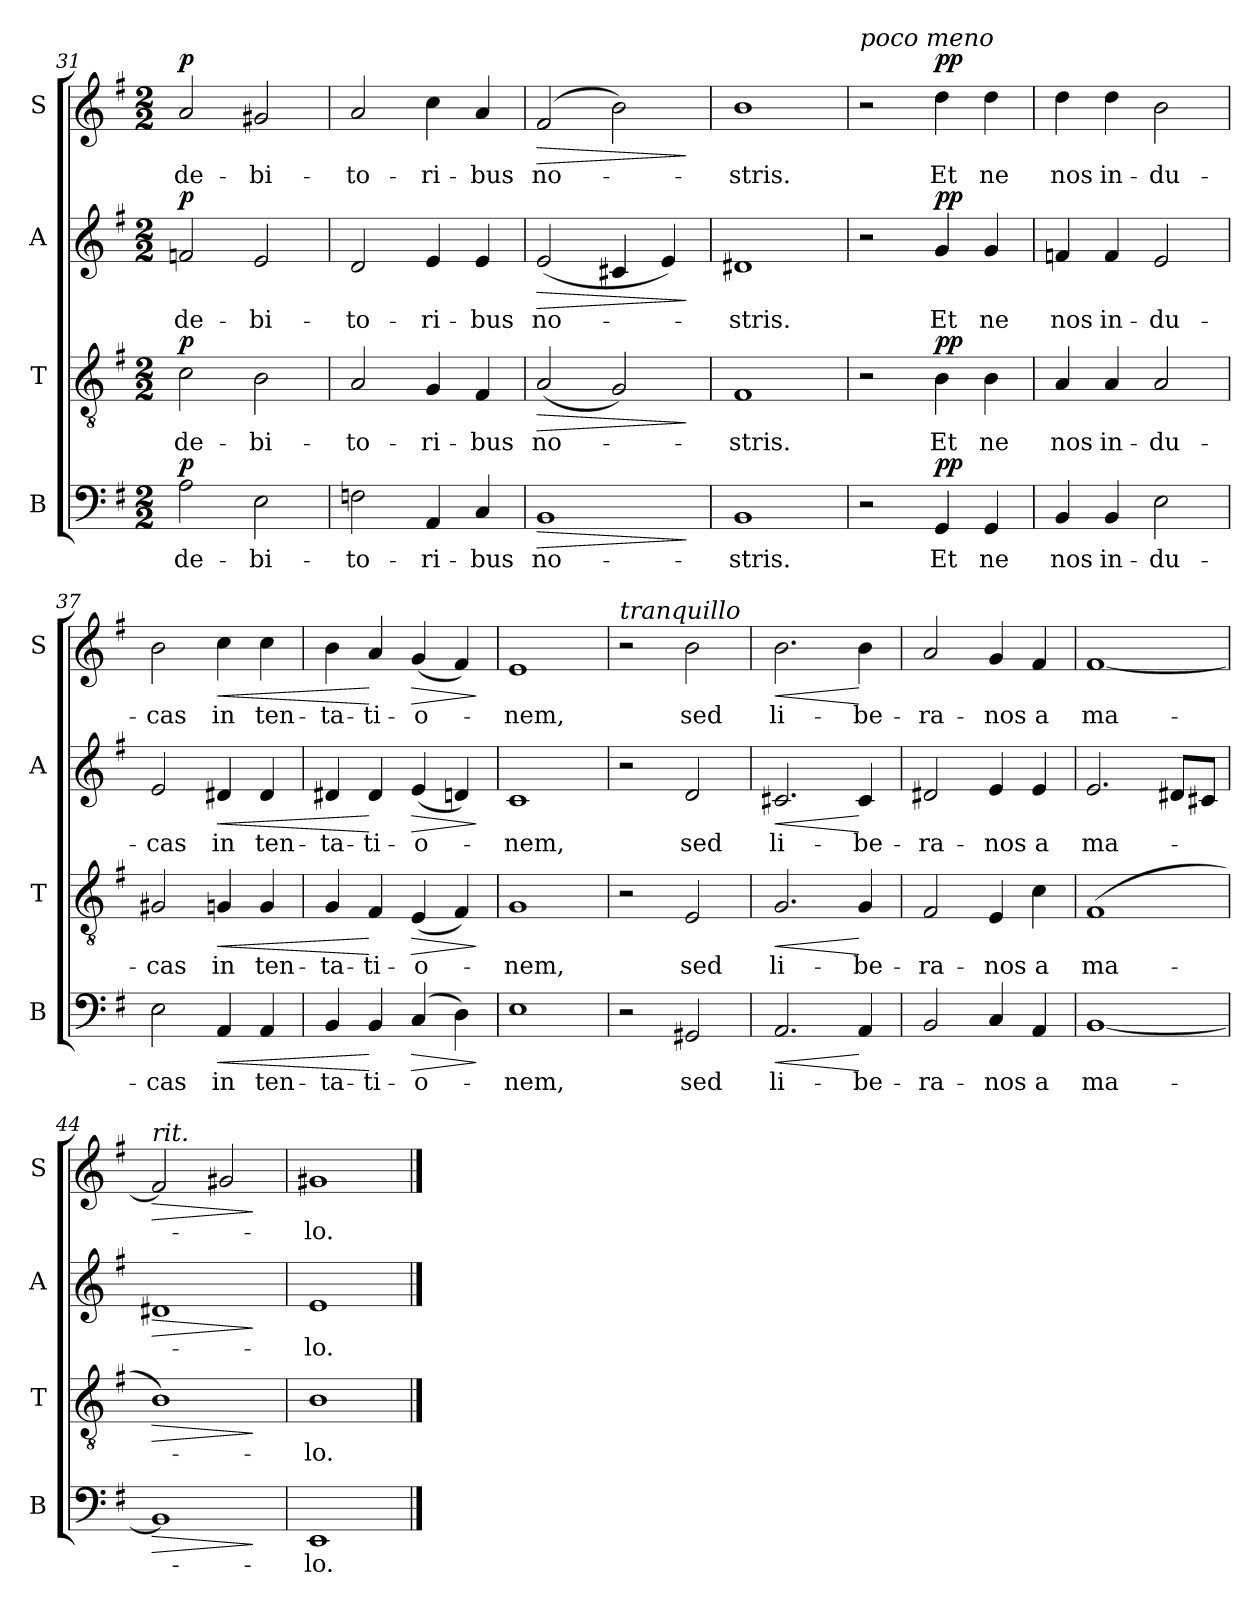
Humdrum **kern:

**kern	**text	**dynam	**kern	**text	**dynam	**kern	**text	**dynam	**kern	**text	**dynam
*part4	*part4	*part4	*part3	*part3	*part3	*part2	*part2	*part2	*part1	*part1	*part1
*staff4	*staff4	*staff4	*staff3	*staff3	*staff3	*staff2	*staff2	*staff2	*staff1	*staff1	*staff1
*I"B	*	*	*I"T	*	*	*I"A	*	*	*I"S	*	*
*I'B	*	*	*I'T	*	*	*I'A	*	*	*I'S	*	*
!!LO:PB:g=z
*clefF4	*	*	*clefGv2	*	*	*clefG2	*	*	*clefG2	*	*
*k[f#]	*	*	*k[f#]	*	*	*k[f#]	*	*	*k[f#]	*	*
*M2/2	*	*	*M2/2	*	*	*M2/2	*	*	*M2/2	*	*
=31	=31	=31	=31	=31	=31	=31	=31	=31	=31	=31	=31
!	!LO:LY:b	!LO:DY:b	!	!LO:LY:b	!LO:DY:b	!	!LO:LY:b	!LO:DY:b	!	!LO:LY:b	!LO:DY:b
2A\	de-	p	2c\	de-	p	2fn/	de-	p	2a/	de-	p
!	!LO:LY:b	!	!	!LO:LY:b	!	!	!LO:LY:b	!	!	!LO:LY:b	!
2E\	bi-	.	2B\	bi-	.	2e/	bi-	.	2g#X/	bi-	.
=32	=32	=32	=32	=32	=32	=32	=32	=32	=32	=32	=32
!	!LO:LY:b	!	!	!LO:LY:b	!	!	!LO:LY:b	!	!	!LO:LY:b	!
2Fn\	to-	.	2A/	to-	.	2d/	to-	.	2a/	to-	.
!	!LO:LY:b	!	!	!LO:LY:b	!	!	!LO:LY:b	!	!	!LO:LY:b	!
4AA/	ri-	.	4G/	ri-	.	4e/	ri-	.	4cc\	ri-	.
!	!LO:LY:b	!	!	!LO:LY:b	!	!	!LO:LY:b	!	!	!LO:LY:b	!
4C/	bus	.	4F#/	bus	.	4e/	bus	.	4a/	bus	.
=33	=33	=33	=33	=33	=33	=33	=33	=33	=33	=33	=33
!	!LO:LY:b	!LO:HP:b	!	!LO:LY:b	!LO:HP:b	!	!LO:LY:b	!LO:HP:b	!	!LO:LY:b	!LO:HP:b
1BB	no-	>	(<2A/	no-	>	(<2e/	no-	>	(>2f#/	no-	>
.	.	.	2G/)	.	.	4c#X/	.	.	2b\)	.	.
.	.	.	.	.	.	4e/)	.	.	.	.	.
.	.	]	.	.	]	.	.	]	.	.	]
=34	=34	=34	=34	=34	=34	=34	=34	=34	=34	=34	=34
!	!LO:LY:b	!	!	!LO:LY:b	!	!	!LO:LY:b	!	!	!LO:LY:b	!
1BB	stris.	.	1F#	stris.	.	1d#X	stris.	.	1b	stris.	.
=35	=35	=35	=35	=35	=35	=35	=35	=35	=35	=35	=35
!	!	!	!	!	!	!	!	!	!LO:TX:a:i:t=poco meno	!	!
2r	.	.	2r	.	.	2r	.	.	2r	.	.
!	!LO:LY:b	!LO:DY:b	!	!LO:LY:b	!LO:DY:b	!	!LO:LY:b	!LO:DY:b	!	!LO:LY:b	!LO:DY:b
4GG/	Et	pp	4B\	Et	pp	4g/	Et	pp	4dd\	Et	pp
!	!LO:LY:b	!	!	!LO:LY:b	!	!	!LO:LY:b	!	!	!LO:LY:b	!
4GG/	ne	.	4B\	ne	.	4g/	ne	.	4dd\	ne	.
!!LO:LB:g=z
=36	=36	=36	=36	=36	=36	=36	=36	=36	=36	=36	=36
!	!LO:LY:b	!	!	!LO:LY:b	!	!	!LO:LY:b	!	!	!LO:LY:b	!
4BB/	nos	.	4A/	nos	.	4fn/	nos	.	4dd\	nos	.
!	!LO:LY:b	!	!	!LO:LY:b	!	!	!LO:LY:b	!	!	!LO:LY:b	!
4BB/	in-	.	4A/	in-	.	4f/	in-	.	4dd\	in-	.
!	!LO:LY:b	!	!	!LO:LY:b	!	!	!LO:LY:b	!	!	!LO:LY:b	!
2E\	du-	.	2A/	du-	.	2e/	du-	.	2b\	du-	.
=37	=37	=37	=37	=37	=37	=37	=37	=37	=37	=37	=37
!	!LO:LY:b	!	!	!LO:LY:b	!	!	!LO:LY:b	!	!	!LO:LY:b	!
2E\	cas	.	2G#X/	cas	.	2e/	cas	.	2b\	cas	.
!	!LO:LY:b	!LO:HP:b	!	!LO:LY:b	!LO:HP:b	!	!LO:LY:b	!LO:HP:b	!	!LO:LY:b	!LO:HP:b
4AA/	in	<	4Gn/	in	<	4d#X/	in	<	4cc\	in	<
!	!LO:LY:b	!	!	!LO:LY:b	!	!	!LO:LY:b	!	!	!LO:LY:b	!
4AA/	ten-	.	4G/	ten-	.	4d#/	ten-	.	4cc\	ten-	.
=38	=38	=38	=38	=38	=38	=38	=38	=38	=38	=38	=38
!	!LO:LY:b	!	!	!LO:LY:b	!	!	!LO:LY:b	!	!	!LO:LY:b	!
4BB/	ta-	.	4G/	ta-	.	4d#X/	ta-	.	4b\	ta-	.
!	!LO:LY:b	!	!	!LO:LY:b	!	!	!LO:LY:b	!	!	!LO:LY:b	!
4BB/	ti-	[	4F#/	ti-	[	4d#/	ti-	[	4a/	ti-	[
!	!LO:LY:b	!LO:HP:b	!	!LO:LY:b	!LO:HP:b	!	!LO:LY:b	!LO:HP:b	!	!LO:LY:b	!LO:HP:b
(>4C/	o-	>	(<4E/	o-	>	(<4e/	o-	>	(<4g/	o-	>
4D\)	.	.	4F#/)	.	.	4dn/)	.	.	4f#/)	.	.
.	.	]	.	.	]	.	.	]	.	.	]
=39	=39	=39	=39	=39	=39	=39	=39	=39	=39	=39	=39
!	!LO:LY:b	!	!	!LO:LY:b	!	!	!LO:LY:b	!	!	!LO:LY:b	!
1E	nem,	.	1G	nem,	.	1c	nem,	.	1e	nem,	.
=40	=40	=40	=40	=40	=40	=40	=40	=40	=40	=40	=40
!	!	!	!	!	!	!	!	!	!LO:TX:a:i:t=tranquillo	!	!
2r	.	.	2r	.	.	2r	.	.	2r	.	.
!	!LO:LY:b	!	!	!LO:LY:b	!	!	!LO:LY:b	!	!	!LO:LY:b	!
2GG#X/	sed	.	2E/	sed	.	2d/	sed	.	2b\	sed	.
!!LO:PB:g=z
=41	=41	=41	=41	=41	=41	=41	=41	=41	=41	=41	=41
!	!LO:LY:b	!LO:HP:b	!	!LO:LY:b	!LO:HP:b	!	!LO:LY:b	!LO:HP:b	!	!LO:LY:b	!LO:HP:b
2.AA/	li-	<	2.G/	li-	<	2.c#X/	li-	<	2.b\	li-	<
!	!LO:LY:b	!	!	!LO:LY:b	!	!	!LO:LY:b	!	!	!LO:LY:b	!
4AA/	be-	[	4G/	be-	[	4c#/	be-	[	4b\	be-	[
=42	=42	=42	=42	=42	=42	=42	=42	=42	=42	=42	=42
!	!LO:LY:b	!	!	!LO:LY:b	!	!	!LO:LY:b	!	!	!LO:LY:b	!
2BB/	ra-	.	2F#/	ra-	.	2d#X/	ra-	.	2a/	ra-	.
!	!LO:LY:b	!	!	!LO:LY:b	!	!	!LO:LY:b	!	!	!LO:LY:b	!
4C/	nos	.	4E/	nos	.	4e/	nos	.	4g/	nos	.
!	!LO:LY:b	!	!	!LO:LY:b	!	!	!LO:LY:b	!	!	!LO:LY:b	!
4AA/	a	.	4c\	a	.	4e/	a	.	4f#/	a	.
=43	=43	=43	=43	=43	=43	=43	=43	=43	=43	=43	=43
!	!LO:LY:b	!	!	!LO:LY:b	!	!	!LO:LY:b	!	!	!LO:LY:b	!
[1BB	ma-	.	(<1F#	ma-	.	2.e/	ma-	.	[1f#	ma-	.
.	.	.	.	.	.	8d#X/L	.	.	.	.	.
.	.	.	.	.	.	8c#X/J	.	.	.	.	.
=44	=44	=44	=44	=44	=44	=44	=44	=44	=44	=44	=44
!	!	!	!	!	!	!	!	!	!LO:TX:a:i:t=rit.	!	!
!	!	!LO:HP:b	!	!	!LO:HP:b	!	!	!LO:HP:b	!	!	!LO:HP:b
1BB]	.	>	1B)	.	>	1d#X	.	>	2f#/]	.	>
.	.	.	.	.	.	.	.	.	2g#X/	.	.
.	.	]	.	.	]	.	.	]	.	.	]
=45	=45	=45	=45	=45	=45	=45	=45	=45	=45	=45	=45
!	!LO:LY:b	!	!	!LO:LY:b	!	!	!LO:LY:b	!	!	!LO:LY:b	!
1EE	lo.	.	1B	lo.	.	1e	lo.	.	1g#X	lo.	.
==	==	==	==	==	==	==	==	==	==	==	==
*-	*-	*-	*-	*-	*-	*-	*-	*-	*-	*-	*-
